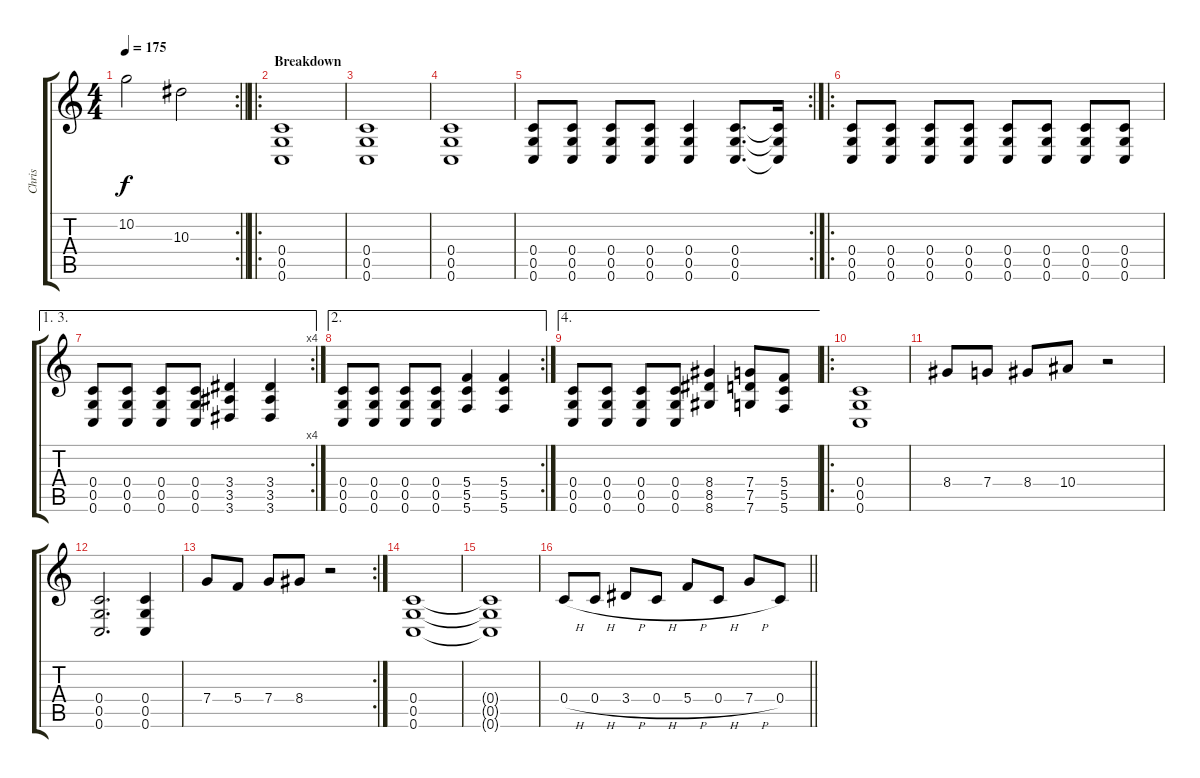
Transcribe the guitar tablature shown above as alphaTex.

\track ("Chris" "Chris") {instrument overdrivenguitar}
\staff {score tabs}
\tuning (D4 A3 F3 C3 G2 C2) {hide}
\rc 2
\ts (4 4)
\tempo 175
\clef g2
\barLineRight lightlight
\ks c
10.2.2{dy f} 10.3.2 |
\ro
\section ("" "Breakdown")
(0.4 0.5 0.6).1 |
(0.4 0.5 0.6).1 |
(0.4 0.5 0.6).1 |
\rc 2
(0.4 0.5 0.6).8 (0.4 0.5 0.6).8 (0.4 0.5 0.6).8 (0.4 0.5 0.6).8 (0.4 0.5 0.6).4 (0.4 0.5 0.6).8{d} (0.4{t} 0.5{t} 0.6{t}).16 |
\ro
(0.4 0.5 0.6).8 (0.4 0.5 0.6).8 (0.4 0.5 0.6).8 (0.4 0.5 0.6).8 (0.4 0.5 0.6).8 (0.4 0.5 0.6).8 (0.4 0.5 0.6).8 (0.4 0.5 0.6).8 |
\ae (1 3)
\rc 4
(0.4 0.5 0.6).8 (0.4 0.5 0.6).8 (0.4 0.5 0.6).8 (0.4 0.5 0.6).8 (3.4 3.5 3.6).4 (3.4 3.5 3.6).4 |
\ae 2
\rc 2
(0.4 0.5 0.6).8 (0.4 0.5 0.6).8 (0.4 0.5 0.6).8 (0.4 0.5 0.6).8 (5.4 5.5 5.6).4 (5.4 5.5 5.6).4 |
\ae 4
(0.4 0.5 0.6).8 (0.4 0.5 0.6).8 (0.4 0.5 0.6).8 (0.4 0.5 0.6).8 (8.4 8.5 8.6).4 (7.4 7.5 7.6).8 (5.4 5.5 5.6).8 |
\ro
(0.4 0.5 0.6).1 |
8.4.8 7.4.8 8.4.8 10.4.8 r.2 |
(0.4 0.5 0.6).2{d} (0.4 0.5 0.6).4 |
\rc 2
7.4.8 5.4.8 7.4.8 8.4.8 r.2 |
(0.4 0.5 0.6).1 |
(0.4{t} 0.5{t} 0.6{t}).1 |
\barLineRight lightlight
0.4{h}.8 0.4{h}.8 3.4{h}.8 0.4{h}.8 5.4{h}.8 0.4{h}.8 7.4{h}.8 0.4{h}.8
